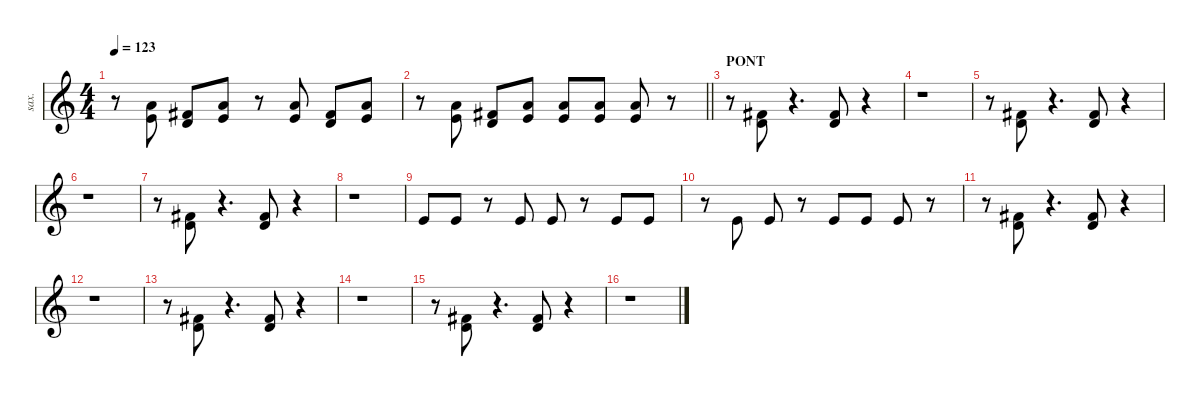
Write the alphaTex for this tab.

\defaultSystemsLayout 4
\hideDynamics
\bracketExtendMode nobrackets
\otherSystemsTrackNameOrientation horizontal
\track ("Sax" "sax.") {defaultSystemsLayout 8 instrument altosax}
\staff {score}
\tuning (E4 B3 G3 D3 A2 E2)
\ts (4 4)
\tempo 123
\clef g2
\ks c
r.8{dy mf beam Down} (5.1 5.2).8{dy mp beam Up} (7.2{acc #} 7.3).8{dy mf beam Up} (5.1 5.2).8{dy mp beam Up} r.8{beam Up} (5.1 5.2).8{beam Up} (7.2{acc #} 7.3).8{dy mf beam Up} (5.1 5.2).8{dy mp beam Up} |
\barLineRight lightlight
r.8{beam Down} (5.1 5.2).8{beam Up} (7.2{acc #} 7.3).8{dy mf beam Up} (5.1 5.2).8{dy mp beam Up} (5.1 5.2).8{beam Up} (5.1 5.2).8{dy mf beam Up} (5.1 5.2).8{beam Up} r.8{beam Up} |
\section ("" "PONT")
r.8{beam Down} (7.2{acc #} 7.3).8{dy f beam Up} r.4{d beam Up} (7.2{acc #} 7.3).8{dy mf beam Up} r.4{beam Up} |
r.1{beam Down} |
r.8{beam Down} (2.1{acc #} 3.2).8{dy f beam Up} r.4{d beam Up} (2.1{acc #} 3.2).8{dy mf beam Up} r.4{beam Up} |
r.1{beam Down} |
r.8{beam Down} (2.1{acc #} 3.2).8{dy f beam Up} r.4{d beam Up} (2.1{acc #} 3.2).8{dy mf beam Up} r.4{beam Up} |
r.1{beam Down} |
0.1.8{dy f beam Up} 0.1.8{dy mf beam Up} r.8{beam Up} 0.1.8{beam Up} 0.1.8{beam Up} r.8{beam Up} 0.1.8{beam Up} 0.1.8{beam Up} |
r.8{beam Down} 0.1.8{beam Up} 0.1.8{beam Up} r.8{beam Up} 0.1.8{beam Up} 0.1.8{beam Up} 0.1.8{dy f beam Up} r.8{beam Up} |
r.8{beam Down} (2.1{acc #} 3.2).8{beam Up} r.4{d beam Up} (2.1{acc #} 3.2).8{dy mf beam Up} r.4{beam Up} |
r.1{beam Down} |
r.8{beam Down} (2.1{acc #} 3.2).8{dy f beam Up} r.4{d beam Up} (2.1{acc #} 3.2).8{dy mf beam Up} r.4{beam Up} |
r.1{beam Down} |
r.8{beam Down} (2.1{acc #} 3.2).8{dy f beam Up} r.4{d beam Up} (2.1{acc #} 3.2).8{dy mf beam Up} r.4{beam Up} |
r.1{beam Down}
